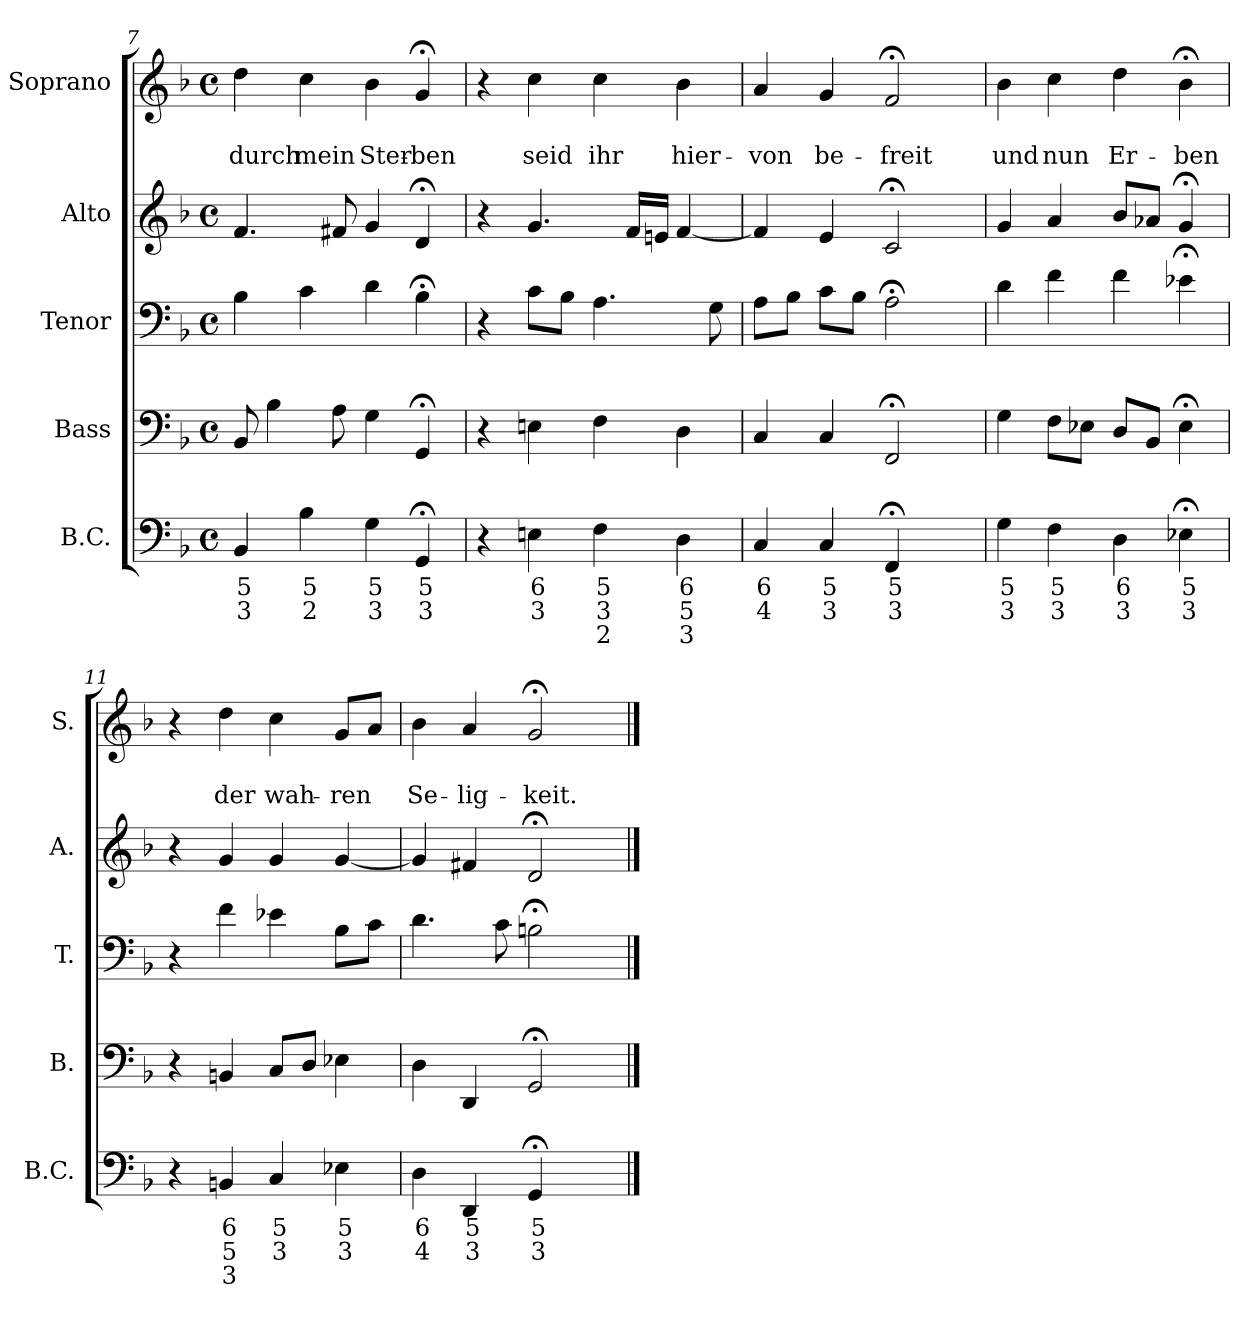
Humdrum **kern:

**kern	**text	**text	**text	**kern	**kern	**kern	**kern	**text	**text
*part5	*part5	*part5	*part5	*part4	*part3	*part2	*part1	*part1	*part1
*staff5	*staff5	*staff5	*staff5	*staff4	*staff3	*staff2	*staff1	*staff1	*staff1
*I"B.C.	*	*	*	*I"Bass	*I"Tenor	*I"Alto	*I"Soprano	*	*
*I'B.C.	*	*	*	*I'B.	*I'T.	*I'A.	*I'S.	*	*
!!LO:LB:g=z
*clefF4	*	*	*	*clefF4	*clefF4	*clefG2	*clefG2	*	*
*k[b-]	*	*	*	*k[b-]	*k[b-]	*k[b-]	*k[b-]	*	*
*d:	*	*	*	*F:	*F:	*F:	*d:	*	*
*M4/4	*	*	*	*M4/4	*M4/4	*M4/4	*M4/4	*	*
*met(c)	*	*	*	*met(c)	*met(c)	*met(c)	*met(c)	*	*
=7	=7	=7	=7	=7	=7	=7	=7	=7	=7
4BB-i	5	3	.	8BB-/	4B-\	4.f/	4dd\	.	durch
.	.	.	.	4B-\	.	.	.	.	.
4B-i	5	2	.	.	4c\	.	4cc\	.	mein
.	.	.	.	8A\	.	8f#X/	.	.	.
4Gi	5	3	.	4G\	4d\	4g/	4b-\	.	Ster-
4GG;<i	5	3	.	4GG;</	4B-;<\	4d;</	4g;</	.	-ben
=8	=8	=8	=8	=8	=8	=8	=8	=8	=8
4r	.	.	.	4r	4r	4r	4r	.	.
4Eni	6	3	.	4En\	8c\L	4.g/	4cc\	.	seid
.	.	.	.	.	8B-\J	.	.	.	.
4Fi	5	3	2	4F\	4.A\	.	4cc\	.	ihr
.	.	.	.	.	.	16f/LL	.	.	.
.	.	.	.	.	.	16en/JJ	.	.	.
4Di	6	5	3	4D\	.	[4f/	4b-\	.	hier-
.	.	.	.	.	8G\	.	.	.	.
=9	=9	=9	=9	=9	=9	=9	=9	=9	=9
4Ci	6	4	.	4C/	8A\L	4f/]	4a/	.	-von
.	.	.	.	.	8B-\J	.	.	.	.
4Ci	5	3	.	4C/	8c\L	4e/	4g/	.	be-
.	.	.	.	.	8B-\J	.	.	.	.
4FF;<i	5	3	.	2FF;</	2A;<\	2c;</	2f;</	.	-freit
4ryy	.	.	.	.	.	.	.	.	.
=10	=10	=10	=10	=10	=10	=10	=10	=10	=10
4Gi	5	3	.	4G\	4d\	4g/	4b-\	.	und
4Fi	5	3	.	8F\L	4f\	4a/	4cc\	.	nun
.	.	.	.	8E-X\J	.	.	.	.	.
4Di	6	3	.	8D/L	4f\	8b-/L	4dd\	.	Er-
.	.	.	.	8BB-/J	.	8a-X/J	.	.	.
4E-X;<i	5	3	.	4E-;<\	4e-X;<\	4g;</	4b-;<\	.	-ben
=11	=11	=11	=11	=11	=11	=11	=11	=11	=11
4r	.	.	.	4r	4r	4r	4r	.	.
4BBni	6	5	3	4BBn/	4f\	4g/	4dd\	.	der
4Ci	5	3	.	8C/L	4e-X\	4g/	4cc\	.	wah-
.	.	.	.	8D/J	.	.	.	.	.
4E-Xi	5	3	.	4E-X\	8B-\L	[4g/	8g/L	.	-ren
.	.	.	.	.	8c\J	.	8a/J	.	.
=12	=12	=12	=12	=12	=12	=12	=12	=12	=12
4Di	6	4	.	4D\	4.d\	4g/]	4b-\	.	Se-
4DDi	5	3	.	4DD/	.	4f#X/	4a/	.	-lig-
.	.	.	.	.	8c\	.	.	.	.
4GG;<i	5	3	.	2GG;</	2Bn;<\	2d;</	2g;</	.	-keit.
4ryy	.	.	.	.	.	.	.	.	.
==	==	==	==	==	==	==	==	==	==
*-	*-	*-	*-	*-	*-	*-	*-	*-	*-
